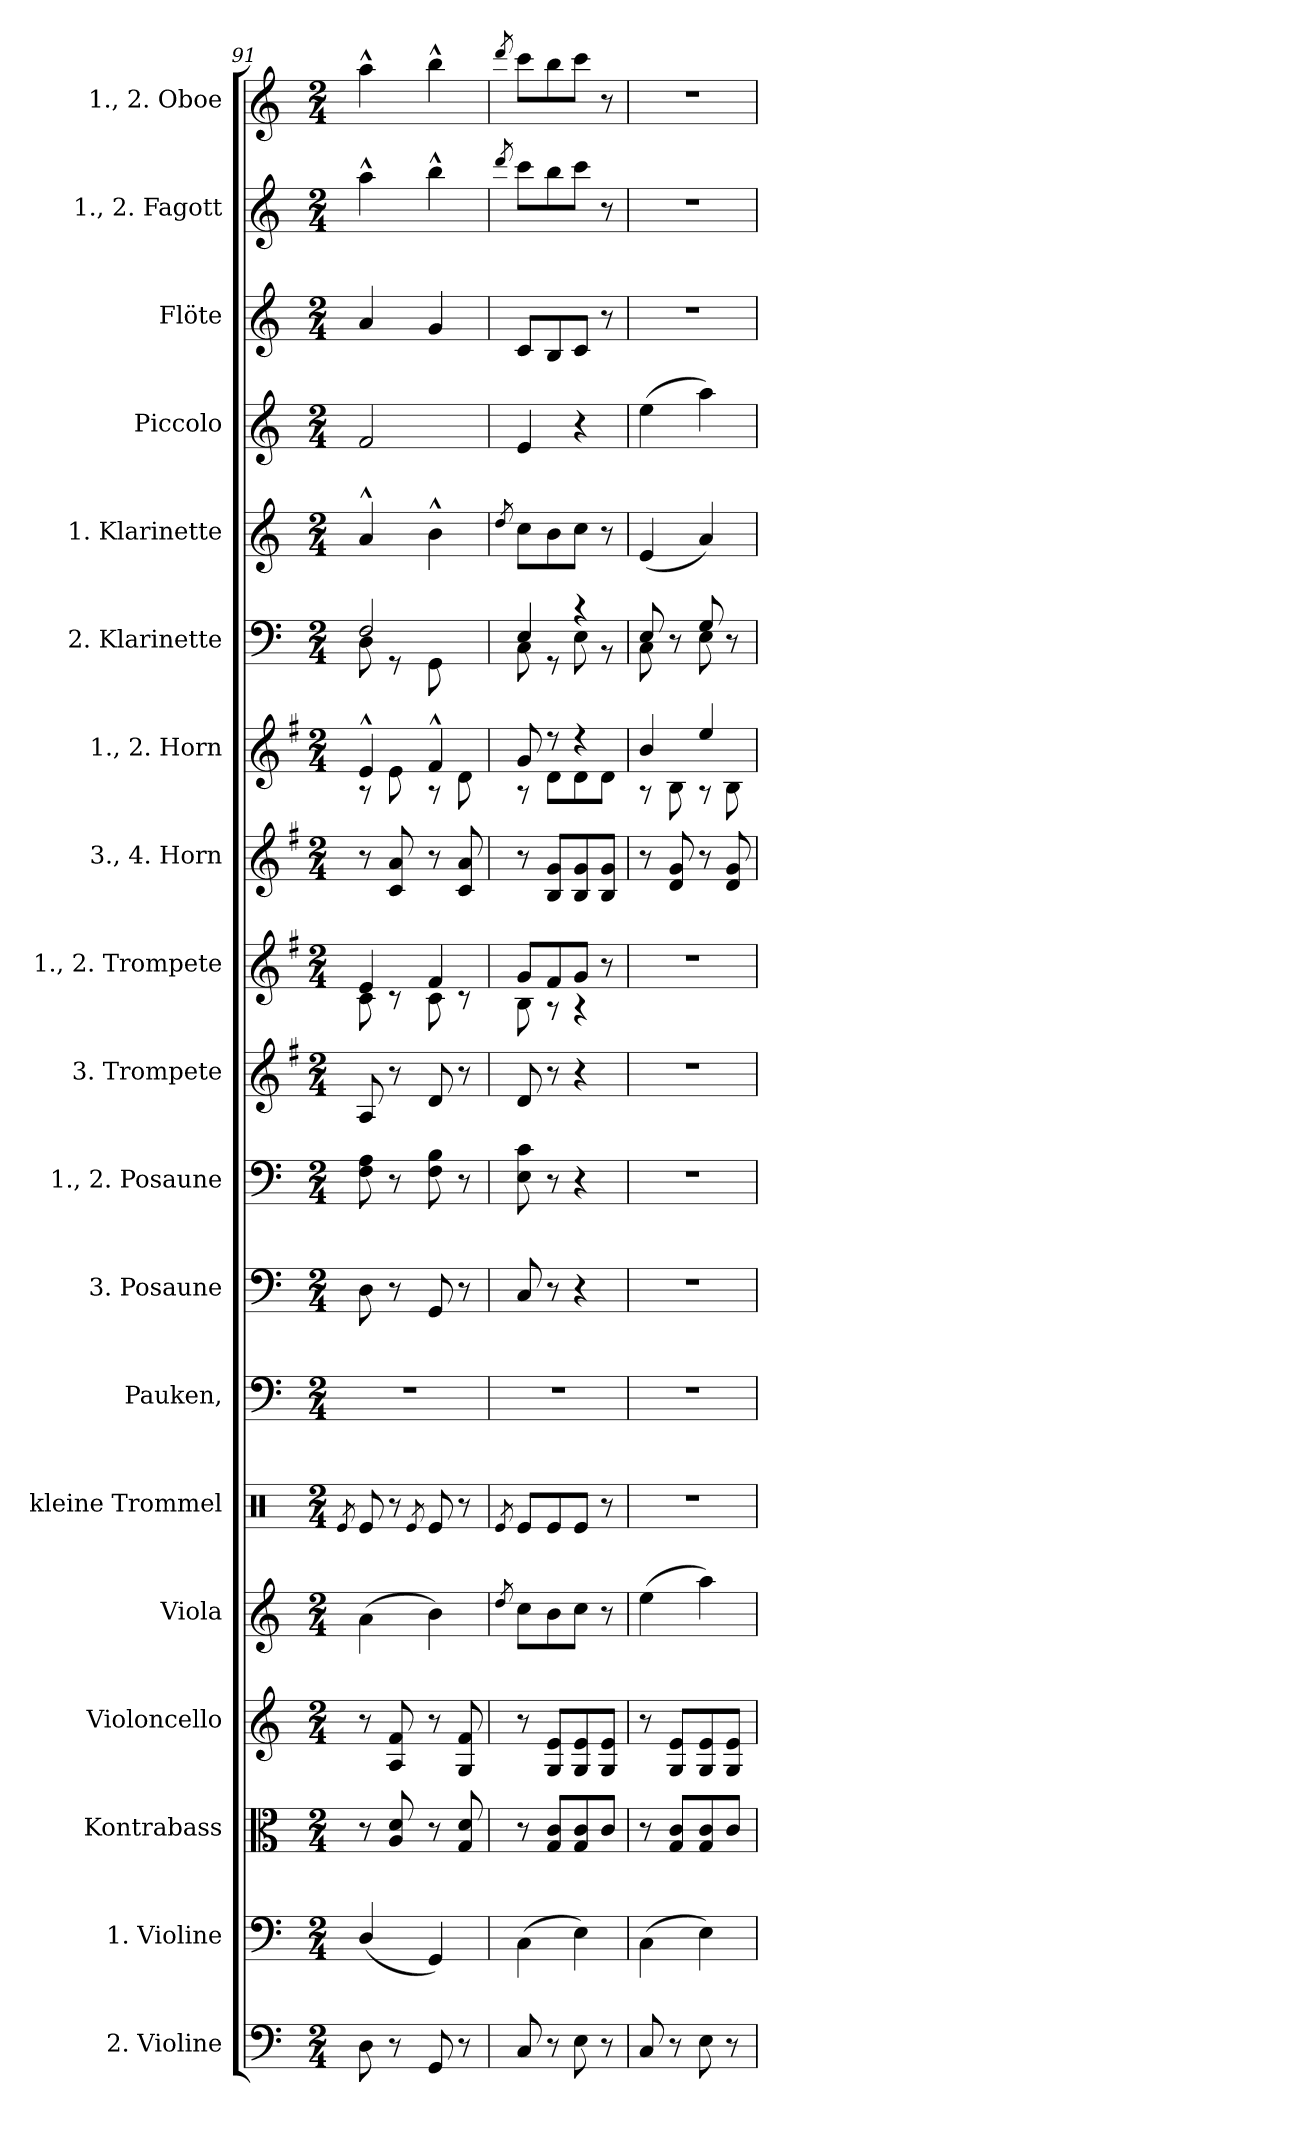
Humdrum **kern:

**kern	**kern	**kern	**kern	**kern	**kern	**kern	**kern	**kern	**kern	**kern	**kern	**kern	**kern	**kern	**kern	**kern	**kern	**kern
*part19	*part18	*part17	*part16	*part15	*part14	*part13	*part12	*part11	*part10	*part9	*part8	*part7	*part6	*part5	*part4	*part3	*part2	*part1
*staff19	*staff18	*staff17	*staff16	*staff15	*staff14	*staff13	*staff12	*staff11	*staff10	*staff9	*staff8	*staff7	*staff6	*staff5	*staff4	*staff3	*staff2	*staff1
*I"2. Violine	*I"1. Violine	*I"Kontrabass	*I"Violoncello	*I"Viola	*I"kleine Trommel	*I"Pauken,	*I"3. Posaune	*I"1., 2. Posaune	*I"3. Trompete	*I"1., 2. Trompete	*I"3., 4. Horn	*I"1., 2. Horn	*I"2. Klarinette	*I"1. Klarinette	*I"Piccolo	*I"Flöte	*I"1., 2. Fagott	*I"1., 2. Oboe
*I'2. Vl.	*I'1. Vl.	*I'Kb.	*I'Vc.	*I'Va.	*I'kl. Tr.	*I'Pk.,	*I'3. Pos.	*I'1., 2. Pos.	*I'3. Trp.	*I'1., 2. Trp.	*I'3., 4. Hr.	*I'1., 2.  Hr.	*I'2. Klar.	*I'1. Klar.	*I'Picc.	*I'Fl.	*I'1., 2. Fag.	*I'1., 2. Ob.
*clefF4	*clefF4	*clefC3	*clefG2	*clefG2	*clefX	*clefF4	*clefF4	*clefF4	*clefG2	*clefG2	*clefG2	*clefG2	*clefF4	*clefG2	*clefG2	*clefG2	*clefG2	*clefG2
*ITrd7c12	*	*	*	*	*	*	*	*	*ITrd-3c-5	*ITrd-3c-5	*ITrd4c7	*ITrd4c7	*	*ITrd1c2	*ITrd1c2	*	*ITrd-7c-12	*
*k[]	*k[]	*k[]	*k[]	*k[]	*k[]	*k[]	*k[]	*k[]	*k[]	*k[]	*k[]	*k[]	*k[]	*k[b-e-]	*k[b-e-]	*k[]	*k[]	*k[]
*M2/4	*M2/4	*M2/4	*M2/4	*M2/4	*M2/4	*M2/4	*M2/4	*M2/4	*M2/4	*M2/4	*M2/4	*M2/4	*M2/4	*M2/4	*M2/4	*M2/4	*M2/4	*M2/4
=91	=91	=91	=91	=91	=91	=91	=91	=91	=91	=91	=91	=91	=91	=91	=91	=91	=91	=91
.	.	.	.	.	8qRe/	.	.	.	.	.	.	.	.	.	.	.	.	.
*	*	*	*	*	*	*	*	*	*	*^	*	*^	*^	*	*	*	*	*
8DD\	(<4D/	8r	8r	(4a\	8Re/	2r	8D\	8F\ 8A\	8d/	4a/	8f\	8r	4A^^/	8rA	2F/	8D\	4g^^/	2e-/	4a/	4aaa^^\	4aa^^\
8r	.	8A/ 8d/	8A/ 8f/	.	8r	.	8r	8r	8r	.	8rB	8F/ 8d/	.	8A\	.	8r	.	.	.	.	.
.	.	.	.	.	8qRe/	.	.	.	.	.	.	.	.	.	.	.	.	.	.	.	.
8GGG/	4GG/)	8r	8r	4b\)	8Re/	.	8GG/	8F\ 8B\	8g/	4b/	8f\	8r	4B^^/	8rA	.	8GG\	4a^^\	.	4g/	4bbb^^\	4bb^^\
8r	.	8G/ 8d/	8G/ 8f/	.	8r	.	8r	8r	8r	.	8rB	8F/ 8d/	.	8G\	.	8ryy	.	.	.	.	.
=92	=92	=92	=92	=92	=92	=92	=92	=92	=92	=92	=92	=92	=92	=92	=92	=92	=92	=92	=92	=92	=92
.	.	.	.	8qdd/	8qRe/	.	.	.	.	.	.	.	.	.	.	.	8qcc/	.	.	8qdddd/	8qddd/
8CC/	(>4C\	8r	8r	8cc\L	8Re/L	2r	8C/	8E\ 8c\	8g/	8cc/L	8e\	8r	8c/	8rA	4E/	8C\	8b-\L	4d/	8c/L	8cccc\L	8ccc\L
8r	.	8G/ 8c/L	8G/ 8e/L	8b\	8Re/	.	8r	8r	8r	8b/	8r	8E/ 8c/L	8r	8G\L	.	8r	8a\	.	8B/	8bbb\	8bb\
8EE\	4E\)	8G/ 8c/	8G/ 8e/	8cc\J	8Re/J	.	4r	4r	4r	8cc/J	4r	8E/ 8c/	4r	8G\	4r	8E\	8b-\J	4r	8c/J	8cccc\J	8ccc\J
8r	.	8c/J	8G/ 8e/J	8r	8r	.	.	.	.	8ra	.	8E/ 8c/J	.	8G\J	.	8r	8r	.	8r	8r	8r
*	*	*	*	*	*	*	*	*	*	*v	*v	*	*	*	*	*	*	*	*	*	*
=93	=93	=93	=93	=93	=93	=93	=93	=93	=93	=93	=93	=93	=93	=93	=93	=93	=93	=93	=93	=93
8CC/	(>4C\	8r	8r	(>4ee\	2r	2r	2r	2r	2r	2r	8r	4e/	8rA	8E/	8C\	(<4d/	(>4dd\	2r	2r	2r
8r	.	8G/ 8c/L	8G/ 8e/L	.	.	.	.	.	.	.	8G/ 8c/	.	8E\	8r	8ryy	.	.	.	.	.
8EE\	4E\)	8G/ 8c/	8G/ 8e/	4aa\)	.	.	.	.	.	.	8r	4a/	8rA	8G/	8E\	4g/)	4gg\)	.	.	.
8r	.	8c/J	8G/ 8e/J	.	.	.	.	.	.	.	8G/ 8c/	.	8E\	8r	8ryy	.	.	.	.	.
*	*	*	*	*	*	*	*	*	*	*	*	*v	*v	*	*	*	*	*	*	*
*	*	*	*	*	*	*	*	*	*	*	*	*	*v	*v	*	*	*	*	*
=	=	=	=	=	=	=	=	=	=	=	=	=	=	=	=	=	=	=
*-	*-	*-	*-	*-	*-	*-	*-	*-	*-	*-	*-	*-	*-	*-	*-	*-	*-	*-
